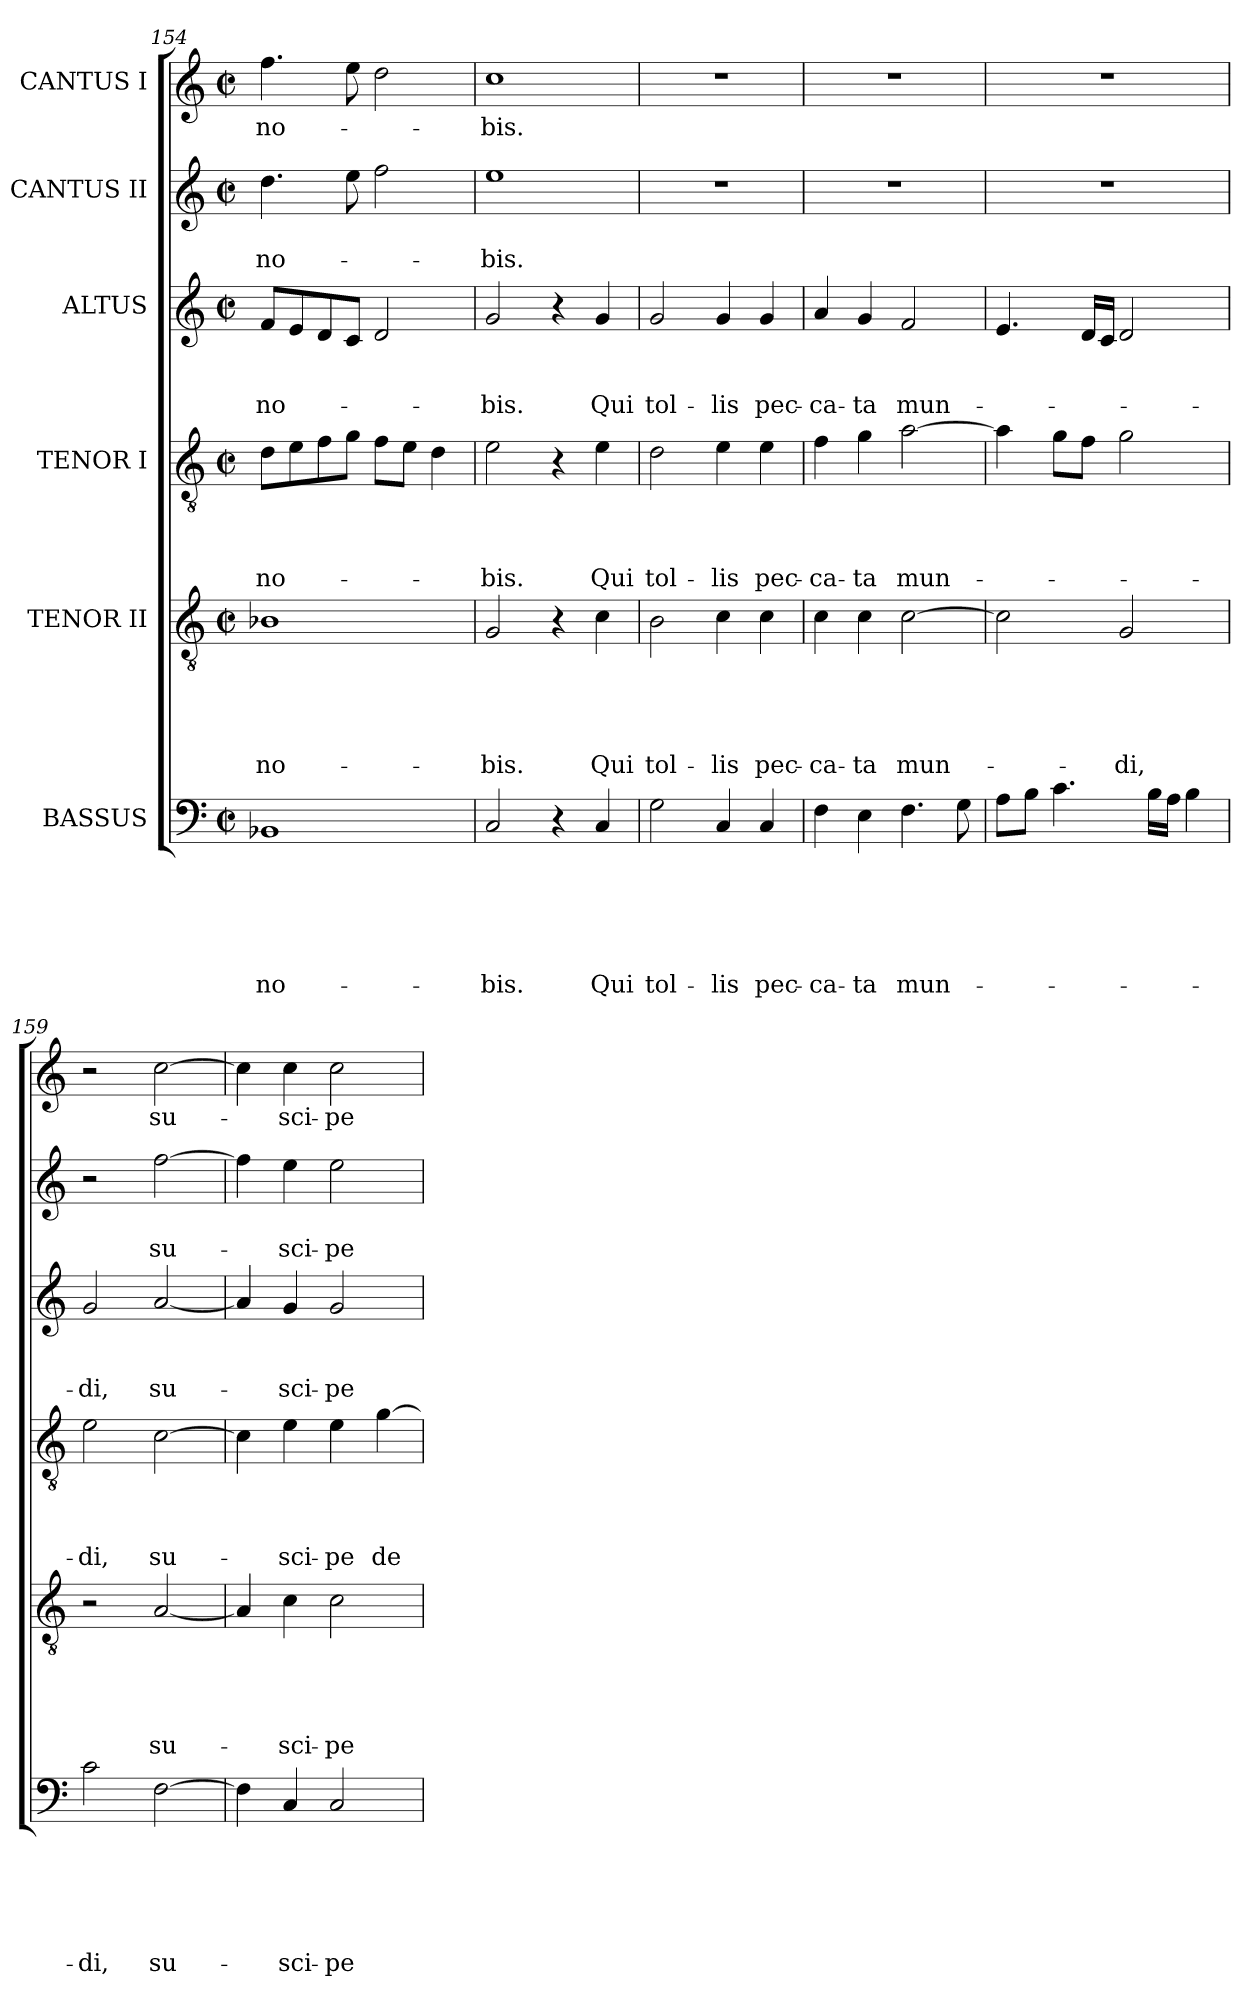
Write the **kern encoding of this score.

**kern	**text	**text	**text	**text	**text	**text	**kern	**text	**text	**text	**text	**text	**kern	**text	**text	**text	**text	**kern	**text	**text	**text	**kern	**text	**text	**kern	**text
*part6	*part6	*part6	*part6	*part6	*part6	*part6	*part5	*part5	*part5	*part5	*part5	*part5	*part4	*part4	*part4	*part4	*part4	*part3	*part3	*part3	*part3	*part2	*part2	*part2	*part1	*part1
*staff6	*staff6	*staff6	*staff6	*staff6	*staff6	*staff6	*staff5	*staff5	*staff5	*staff5	*staff5	*staff5	*staff4	*staff4	*staff4	*staff4	*staff4	*staff3	*staff3	*staff3	*staff3	*staff2	*staff2	*staff2	*staff1	*staff1
*I"BASSUS	*	*	*	*	*	*	*I"TENOR II	*	*	*	*	*	*I"TENOR I	*	*	*	*	*I"ALTUS	*	*	*	*I"CANTUS II	*	*	*I"CANTUS I	*
*clefF4	*	*	*	*	*	*	*clefGv2	*	*	*	*	*	*clefGv2	*	*	*	*	*clefG2	*	*	*	*clefG2	*	*	*clefG2	*
*k[]	*	*	*	*	*	*	*k[]	*	*	*	*	*	*k[]	*	*	*	*	*k[]	*	*	*	*k[]	*	*	*k[]	*
*C:	*	*	*	*	*	*	*C:	*	*	*	*	*	*C:	*	*	*	*	*C:	*	*	*	*C:	*	*	*C:	*
*M2/2	*	*	*	*	*	*	*M2/2	*	*	*	*	*	*M2/2	*	*	*	*	*M2/2	*	*	*	*M2/2	*	*	*M2/2	*
*met(c|)	*	*	*	*	*	*	*met(c|)	*	*	*	*	*	*met(c|)	*	*	*	*	*met(c|)	*	*	*	*met(c|)	*	*	*met(c|)	*
=154	=154	=154	=154	=154	=154	=154	=154	=154	=154	=154	=154	=154	=154	=154	=154	=154	=154	=154	=154	=154	=154	=154	=154	=154	=154	=154
1BB-X	.	.	.	.	.	no-	1B-X	.	.	.	.	no-	8d\L	.	.	.	no-	8f/L	.	.	no-	4.dd\	.	no-	4.ff\	no-
.	.	.	.	.	.	.	.	.	.	.	.	.	8e\	.	.	.	.	8e/	.	.	.	.	.	.	.	.
.	.	.	.	.	.	.	.	.	.	.	.	.	8f\	.	.	.	.	8d/	.	.	.	.	.	.	.	.
.	.	.	.	.	.	.	.	.	.	.	.	.	8g\J	.	.	.	.	8c/J	.	.	.	8ee\	.	.	8ee\	.
.	.	.	.	.	.	.	.	.	.	.	.	.	8f\L	.	.	.	.	2d/	.	.	.	2ff\	.	.	2dd\	.
.	.	.	.	.	.	.	.	.	.	.	.	.	8e\J	.	.	.	.	.	.	.	.	.	.	.	.	.
.	.	.	.	.	.	.	.	.	.	.	.	.	4d\	.	.	.	.	.	.	.	.	.	.	.	.	.
=155	=155	=155	=155	=155	=155	=155	=155	=155	=155	=155	=155	=155	=155	=155	=155	=155	=155	=155	=155	=155	=155	=155	=155	=155	=155	=155
2C/	.	.	.	.	.	-bis.	2G/	.	.	.	.	-bis.	2e\	.	.	.	-bis.	2g/	.	.	-bis.	1ee	.	-bis.	1cc	-bis.
4r	.	.	.	.	.	.	4r	.	.	.	.	.	4r	.	.	.	.	4r	.	.	.	.	.	.	.	.
4C/	.	.	.	.	.	Qui	4c\	.	.	.	.	Qui	4e\	.	.	.	Qui	4g/	.	.	Qui	.	.	.	.	.
=156	=156	=156	=156	=156	=156	=156	=156	=156	=156	=156	=156	=156	=156	=156	=156	=156	=156	=156	=156	=156	=156	=156	=156	=156	=156	=156
2G\	.	.	.	.	.	tol-	2B\	.	.	.	.	tol-	2d\	.	.	.	tol-	2g/	.	.	tol-	1r	.	.	1r	.
4C/	.	.	.	.	.	-lis	4c\	.	.	.	.	-lis	4e\	.	.	.	-lis	4g/	.	.	-lis	.	.	.	.	.
4C/	.	.	.	.	.	pec-	4c\	.	.	.	.	pec-	4e\	.	.	.	pec-	4g/	.	.	pec-	.	.	.	.	.
!!LO:LB:g=z
=157	=157	=157	=157	=157	=157	=157	=157	=157	=157	=157	=157	=157	=157	=157	=157	=157	=157	=157	=157	=157	=157	=157	=157	=157	=157	=157
4F\	.	.	.	.	.	-ca-	4c\	.	.	.	.	-ca-	4f\	.	.	.	-ca-	4a/	.	.	-ca-	1r	.	.	1r	.
4E\	.	.	.	.	.	-ta	4c\	.	.	.	.	-ta	4g\	.	.	.	-ta	4g/	.	.	-ta	.	.	.	.	.
4.F\	.	.	.	.	.	mun-	[2c\	.	.	.	.	mun-	[2a\	.	.	.	mun-	2f/	.	.	mun-	.	.	.	.	.
8G\	.	.	.	.	.	.	.	.	.	.	.	.	.	.	.	.	.	.	.	.	.	.	.	.	.	.
=158	=158	=158	=158	=158	=158	=158	=158	=158	=158	=158	=158	=158	=158	=158	=158	=158	=158	=158	=158	=158	=158	=158	=158	=158	=158	=158
8A\L	.	.	.	.	.	.	2c\]	.	.	.	.	.	4a\]	.	.	.	.	4.e/	.	.	.	1r	.	.	1r	.
8B\J	.	.	.	.	.	.	.	.	.	.	.	.	.	.	.	.	.	.	.	.	.	.	.	.	.	.
4.c\	.	.	.	.	.	.	.	.	.	.	.	.	8g\L	.	.	.	.	.	.	.	.	.	.	.	.	.
.	.	.	.	.	.	.	.	.	.	.	.	.	8f\J	.	.	.	.	16d/LL	.	.	.	.	.	.	.	.
.	.	.	.	.	.	.	.	.	.	.	.	.	.	.	.	.	.	16c/JJ	.	.	.	.	.	.	.	.
.	.	.	.	.	.	.	2G/	.	.	.	.	-di,	2g\	.	.	.	.	2d/	.	.	.	.	.	.	.	.
16B\LL	.	.	.	.	.	.	.	.	.	.	.	.	.	.	.	.	.	.	.	.	.	.	.	.	.	.
16A\JJ	.	.	.	.	.	.	.	.	.	.	.	.	.	.	.	.	.	.	.	.	.	.	.	.	.	.
4B\	.	.	.	.	.	.	.	.	.	.	.	.	.	.	.	.	.	.	.	.	.	.	.	.	.	.
=159	=159	=159	=159	=159	=159	=159	=159	=159	=159	=159	=159	=159	=159	=159	=159	=159	=159	=159	=159	=159	=159	=159	=159	=159	=159	=159
2c\	.	.	.	.	.	-di,	2r	.	.	.	.	.	2e\	.	.	.	-di,	2g/	.	.	-di,	2r	.	.	2r	.
[2F\	.	.	.	.	.	su-	[2A/	.	.	.	.	su-	[2c\	.	.	.	su-	[2a/	.	.	su-	[2ff\	.	su-	[2cc\	su-
=160	=160	=160	=160	=160	=160	=160	=160	=160	=160	=160	=160	=160	=160	=160	=160	=160	=160	=160	=160	=160	=160	=160	=160	=160	=160	=160
4F\]	.	.	.	.	.	.	4A/]	.	.	.	.	.	4c\]	.	.	.	.	4a/]	.	.	.	4ff\]	.	.	4cc\]	.
4C/	.	.	.	.	.	-sci-	4c\	.	.	.	.	-sci-	4e\	.	.	.	-sci-	4g/	.	.	-sci-	4ee\	.	-sci-	4cc\	-sci-
2C/	.	.	.	.	.	-pe	2c\	.	.	.	.	-pe	4e\	.	.	.	-pe	2g/	.	.	-pe	2ee\	.	-pe	2cc\	-pe
.	.	.	.	.	.	.	.	.	.	.	.	.	[4g\	.	.	.	de-	.	.	.	.	.	.	.	.	.
=	=	=	=	=	=	=	=	=	=	=	=	=	=	=	=	=	=	=	=	=	=	=	=	=	=	=
*-	*-	*-	*-	*-	*-	*-	*-	*-	*-	*-	*-	*-	*-	*-	*-	*-	*-	*-	*-	*-	*-	*-	*-	*-	*-	*-
